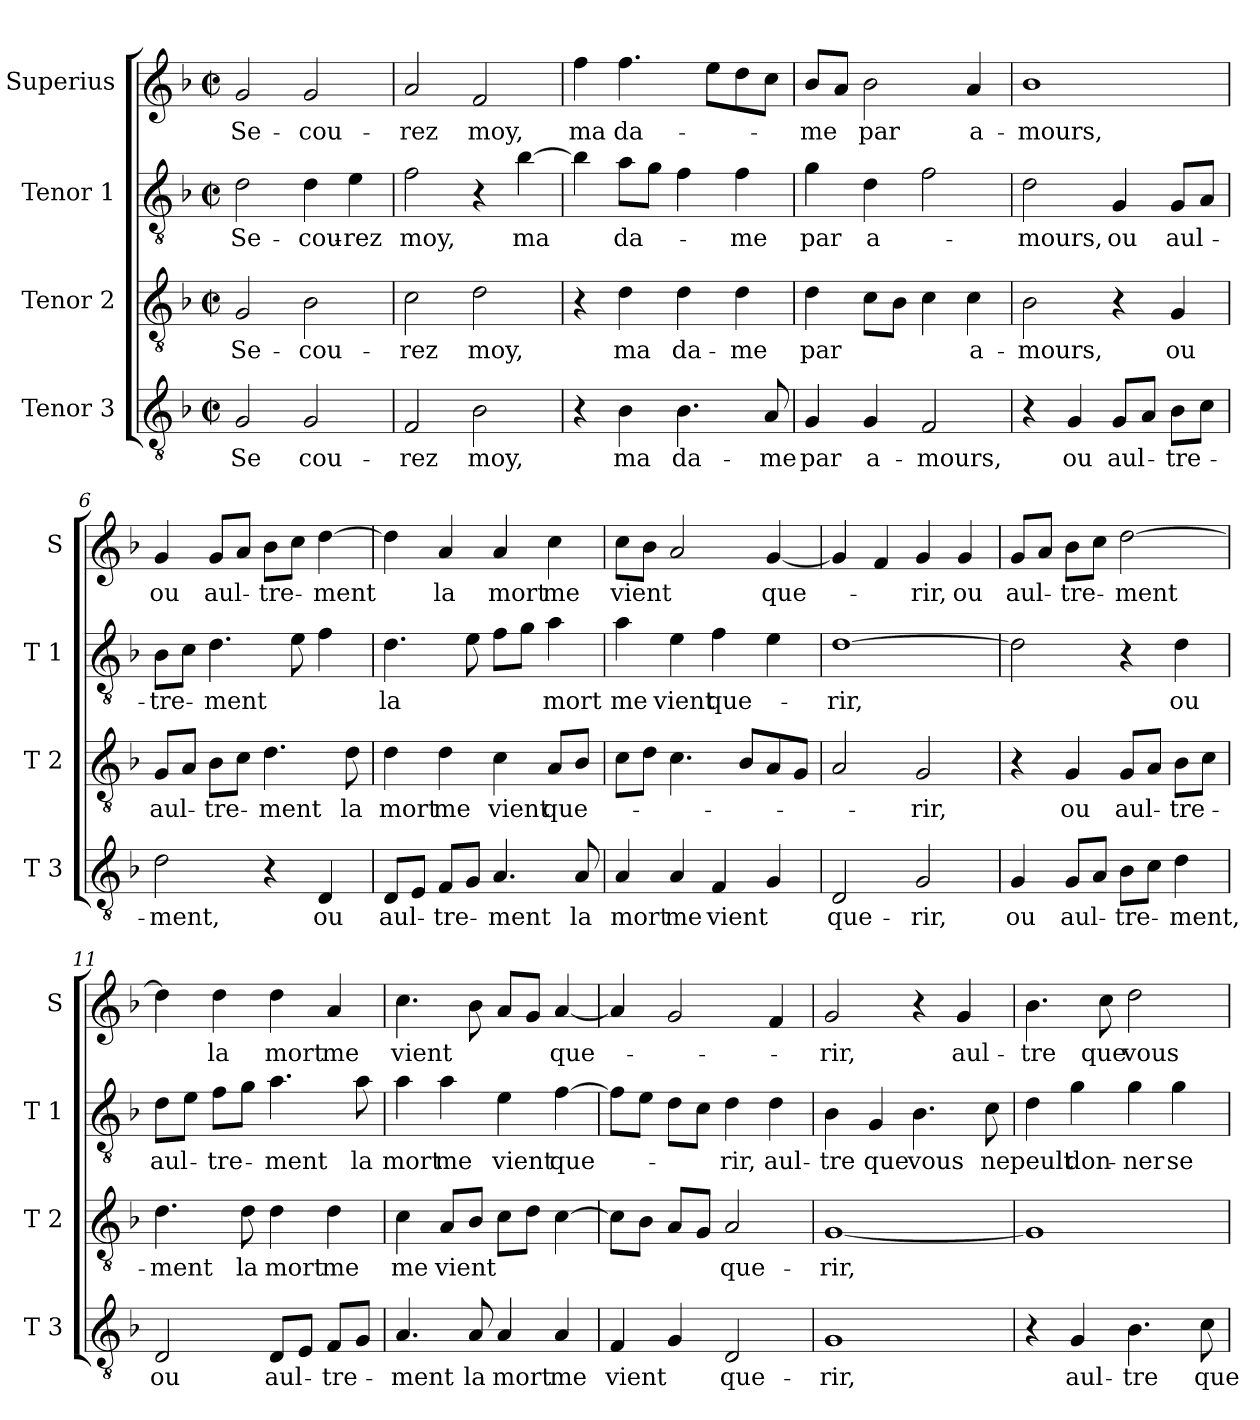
**kern	**text	**kern	**text	**kern	**text	**kern	**text
*part4	*part4	*part3	*part3	*part2	*part2	*part1	*part1
*staff4	*staff4	*staff3	*staff3	*staff2	*staff2	*staff1	*staff1
*I"Tenor 3	*	*I"Tenor 2	*	*I"Tenor 1	*	*I"Superius	*
*I'T 3	*	*I'T 2	*	*I'T 1	*	*I'S	*
*clefGv2	*	*clefGv2	*	*clefGv2	*	*clefG2	*
*k[b-]	*	*k[b-]	*	*k[b-]	*	*k[b-]	*
*F:	*	*F:	*	*F:	*	*F:	*
*M2/2	*	*M2/2	*	*M2/2	*	*M2/2	*
*met(c|)	*	*met(c|)	*	*met(c|)	*	*met(c|)	*
=1	=1	=1	=1	=1	=1	=1	=1
2G/	Se	2G/	Se-	2d\	Se-	2g/	Se-
2G/	cou-	2B-\	-cou-	4d\	-cou-	2g/	-cou-
.	.	.	.	4e\	-rez	.	.
=2	=2	=2	=2	=2	=2	=2	=2
2F/	-rez	2c\	-rez	2f\	moy,	2a/	-rez
2B-\	moy,	2d\	moy,	4r	.	2f/	moy,
.	.	.	.	[4b-\	ma	.	.
=3	=3	=3	=3	=3	=3	=3	=3
4r	.	4r	.	4b-\]	.	4ff\	ma
4B-\	ma	4d\	ma	8a\L	da-	4.ff\	da-
.	.	.	.	8g\J	.	.	.
4.B-\	da-	4d\	da-	4f\	.	.	.
.	.	.	.	.	.	8ee\L	.
.	.	4d\	-me	4f\	-me	8dd\	.
8A/	-me	.	.	.	.	8cc\J	.
=4	=4	=4	=4	=4	=4	=4	=4
4G/	par	4d\	par	4g\	par	8b-/L	-me
.	.	.	.	.	.	8a/J	.
4G/	a-	8c\L	.	4d\	a-	2b-\	par
.	.	8B-\J	.	.	.	.	.
2F/	-mours,	4c\	.	2f\	.	.	.
.	.	4c\	a-	.	.	4a/	a-
!!LO:LB:g=z
=5	=5	=5	=5	=5	=5	=5	=5
4r	.	2B-\	-mours,	2d\	-mours,	1b-	-mours,
4G/	ou	.	.	.	.	.	.
8G/L	aul-	4r	.	4G/	ou	.	.
8A/J	.	.	.	.	.	.	.
8B-\L	-tre-	4G/	ou	8G/L	aul-	.	.
8c\J	.	.	.	8A/J	.	.	.
=6	=6	=6	=6	=6	=6	=6	=6
2d\	-ment,	8G/L	aul-	8B-\L	-tre-	4g/	ou
.	.	8A/J	.	8c\J	.	.	.
.	.	8B-\L	-tre-	4.d\	-ment	8g/L	aul-
.	.	8c\J	.	.	.	8a/J	.
4r	.	4.d\	-ment	.	.	8b-\L	-tre-
.	.	.	.	8e\	.	8cc\J	.
4D/	ou	.	.	4f\	.	[4dd\	-ment
.	.	8d\	la	.	.	.	.
=7	=7	=7	=7	=7	=7	=7	=7
8D/L	aul-	4d\	mort	4.d\	la	4dd\]	.
8E/J	.	.	.	.	.	.	.
8F/L	-tre-	4d\	me	.	.	4a/	la
8G/J	.	.	.	8e\	.	.	.
4.A/	-ment	4c\	vient	8f\L	.	4a/	mort
.	.	.	.	8g\J	.	.	.
.	.	8A/L	que-	4a\	mort	4cc\	me
8A/	la	8B-/J	.	.	.	.	.
=8	=8	=8	=8	=8	=8	=8	=8
4A/	mort	8c\L	.	4a\	me	8cc\L	vient
.	.	8d\J	.	.	.	8b-\J	.
4A/	me	4.c\	.	4e\	vient	2a/	.
4F/	vient	.	.	4f\	que-	.	.
.	.	8B-/L	.	.	.	.	.
4G/	.	8A/	.	4e\	.	[4g/	que-
.	.	8G/J	.	.	.	.	.
!!LO:LB:g=z
=9	=9	=9	=9	=9	=9	=9	=9
2D/	que-	2A/	.	[1d	-rir,	4g/]	.
.	.	.	.	.	.	4f/	.
2G/	-rir,	2G/	-rir,	.	.	4g/	-rir,
.	.	.	.	.	.	4g/	ou
=10	=10	=10	=10	=10	=10	=10	=10
4G/	ou	4r	.	2d\]	.	8g/L	aul-
.	.	.	.	.	.	8a/J	.
8G/L	aul-	4G/	ou	.	.	8b-\L	-tre-
8A/J	.	.	.	.	.	8cc\J	.
8B-\L	-tre-	8G/L	aul-	4r	.	[2dd\	-ment
8c\J	.	8A/J	.	.	.	.	.
4d\	-ment,	8B-\L	-tre-	4d\	ou	.	.
.	.	8c\J	.	.	.	.	.
=11	=11	=11	=11	=11	=11	=11	=11
2D/	ou	4.d\	-ment	8d\L	aul-	4dd\]	.
.	.	.	.	8e\J	.	.	.
.	.	.	.	8f\L	-tre-	4dd\	la
.	.	8d\	la	8g\J	.	.	.
8D/L	aul-	4d\	mort	4.a\	-ment	4dd\	mort
8E/J	.	.	.	.	.	.	.
8F/L	-tre-	4d\	me	.	.	4a/	me
8G/J	.	.	.	8a\	la	.	.
=12	=12	=12	=12	=12	=12	=12	=12
4.A/	-ment	4c\	me	4a\	mort	4.cc\	vient
.	.	8A/L	vient	4a\	me	.	.
8A/	la	8B-/J	.	.	.	8b-\	.
4A/	mort	8c\L	.	4e\	vient	8a/L	.
.	.	8d\J	.	.	.	8g/J	.
4A/	me	[4c\	.	[4f\	que-	[4a/	que-
!!LO:PB:g=z
=13	=13	=13	=13	=13	=13	=13	=13
4F/	vient	8c\L]	.	8f\L]	.	4a/]	.
.	.	8B-\J	.	8e\J	.	.	.
4G/	.	8A/L	.	8d\L	.	2g/	.
.	.	8G/J	.	8c\J	.	.	.
2D/	que-	2A/	que-	4d\	-rir,	.	.
.	.	.	.	4d\	aul-	4f/	.
=14	=14	=14	=14	=14	=14	=14	=14
1G	-rir,	[1G	-rir,	4B-\	-tre	2g/	-rir,
.	.	.	.	4G/	que	.	.
.	.	.	.	4.B-\	vous	4r	.
.	.	.	.	.	.	4g/	aul-
.	.	.	.	8c\	ne	.	.
=15	=15	=15	=15	=15	=15	=15	=15
4r	.	1G]	.	4d\	peult	4.b-\	-tre
4G/	aul-	.	.	4g\	don-	.	.
.	.	.	.	.	.	8cc\	que
4.B-\	-tre	.	.	4g\	-ner	2dd\	vous
.	.	.	.	4g\	se	.	.
8c\	que	.	.	.	.	.	.
=	=	=	=	=	=	=	=
*-	*-	*-	*-	*-	*-	*-	*-
